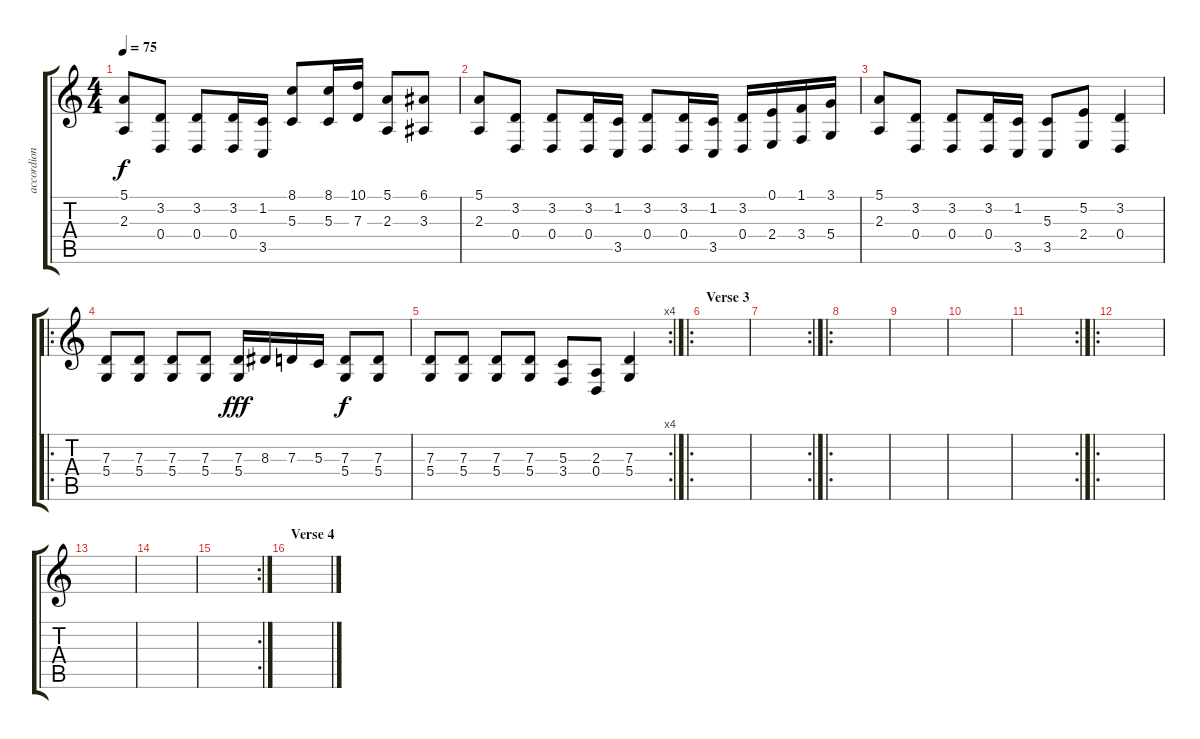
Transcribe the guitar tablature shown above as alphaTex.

\track ("accordion" "accordion") {instrument accordion}
\staff {score tabs}
\tuning (E4 B3 G3 D3 A2 E2) {hide}
\ts (4 4)
\tempo 75
\clef g2
\ks c
(5.1 2.3).8{dy f} (3.2 0.4).8 (3.2 0.4).8 (3.2 0.4).16 (1.2 3.5).16 (8.1 5.3).8 (8.1 5.3).16 (10.1 7.3).16 (5.1 2.3).8 (6.1 3.3).8 |
(5.1 2.3).8 (3.2 0.4).8 (3.2 0.4).8 (3.2 0.4).16 (1.2 3.5).16 (3.2 0.4).8 (3.2 0.4).16 (1.2 3.5).16 (3.2 0.4).16 (0.1 2.4).16 (1.1 3.4).16 (3.1 5.4).16 |
(5.1 2.3).8 (3.2 0.4).8 (3.2 0.4).8 (3.2 0.4).16 (1.2 3.5).16 (5.3 3.5).8 (5.2 2.4).8 (3.2 0.4).4 |
\ro
(7.3 5.4).8 (7.3 5.4).8 (7.3 5.4).8 (7.3 5.4).8 (7.3 5.4).16{dy fff} 8.3.16 7.3.16 5.3.16 (7.3 5.4).8{dy f} (7.3 5.4).8 |
\rc 4
(7.3 5.4).8 (7.3 5.4).8 (7.3 5.4).8 (7.3 5.4).8 (5.3 3.4).8 (2.3 0.4).8 (7.3 5.4).4 |
\ro
\section ("" "Verse 3")
|
\rc 2
|
\ro
|
|
|
\rc 2
|
\ro
|
|
|
\rc 2
|
\section ("" "Verse 4")
